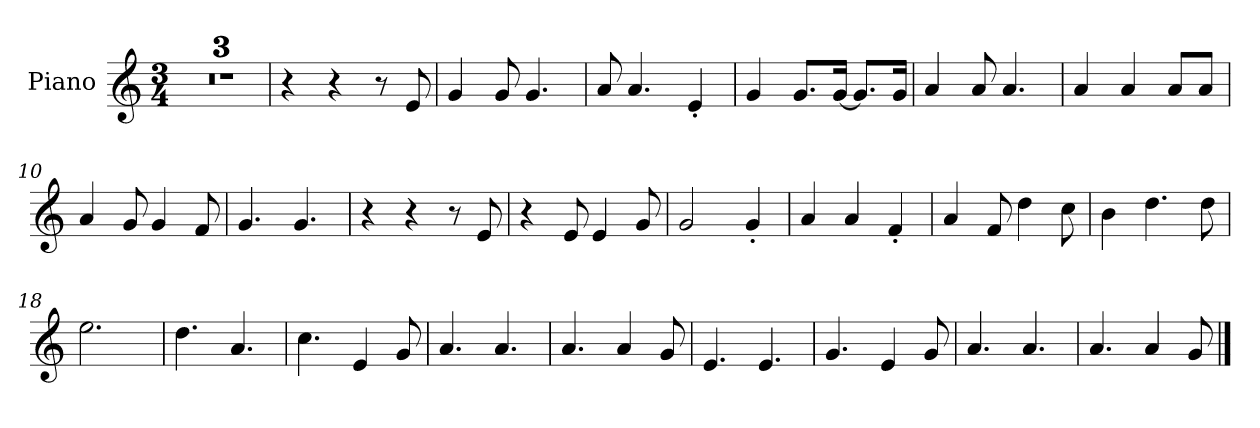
**kern
*part1
*staff1
*I"Piano
*I'Pno.
*clefG2
!!LO:TX:omd:t=[quarter] = 90
*M3/4
*MM90
=1
2.r
=2
2.r
=3
2.r
=4
4r
4r
8r
8e
=5
4g
8g
4.g
=6
8a
4.a
4e'
=7
4g
8.gL
[16gJk
8.gL]
16gJk
=8
4a
8a
4.a
!!LO:LB:g=z
=9
4a
4a
8aL
8aJ
=10
4a
8g
4g
8f
=11
4.g
4.g
=12
4r
4r
8r
8e
=13
4r
8e
4e
8g
=14
2g
4g'
=15
4a
4a
4f'
=16
4a
8f
4dd
8cc
!!LO:LB:g=z
=17
4b
4.dd
8dd
=18
2.ee
=19
4.dd
4.a
=20
4.cc
4e
8g
=21
4.a
4.a
=22
4.a
4a
8g
=23
4.e
4.e
=24
4.g
4e
8g
=25
4.a
4.a
!!LO:LB:g=z
=26
4.a
4a
8g
==
*-
